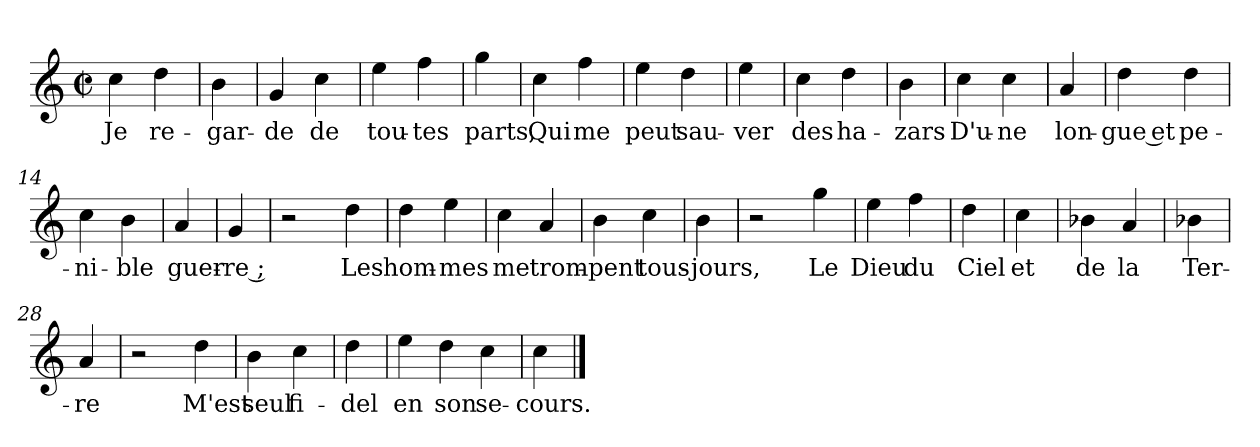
**kern	**text
*part1	*part1
*staff1	*staff1
*clefG2	*
*k[]	*
*C:	*
*M2/2	*
*met(c|)	*
=1	=1
4cc	Je
4dd	re-
=2	=2
4b	-gar-
=3	=3
4g	-de
4cc	de
=4	=4
4ee	tou-
4ff	-tes
=5	=5
4gg	parts,
=6	=6
4cc	Qui
4ff	me
=7	=7
4ee	peut
4dd	sau-
=8	=8
4ee	-ver
=9	=9
4cc	des
4dd	ha-
=10	=10
4b	-zars
=11	=11
4cc	D'u-
4cc	-ne
=12	=12
4a	lon-
=13	=13
4dd	-gue et
4dd	pe-
=14	=14
4cc	-ni-
4b	-ble
=15	=15
4a	guer-
=16	=16
4g	-re ;
=17	=17
2r	.
4dd	Les
=18	=18
4dd	hom-
4ee	-mes
=19	=19
4cc	me
4a	trom-
=20	=20
4b	-pent
4cc	tous-
=21	=21
4b	-jours,
=22	=22
2r	.
4gg	Le
=23	=23
4ee	Dieu
4ff	du
=24	=24
4dd	Ciel
=25	=25
4cc	et
=26	=26
4b-X	de
4a	la
=27	=27
4b-X	Ter-
=28	=28
4a	-re
=29	=29
2r	.
4dd	M'est
=30	=30
4b	seul
4cc	fi-
=31	=31
4dd	-del
=32	=32
4ee	en
4dd	son
4cc	se-
=34	=34
4cc	-cours.
==	==
*-	*-
